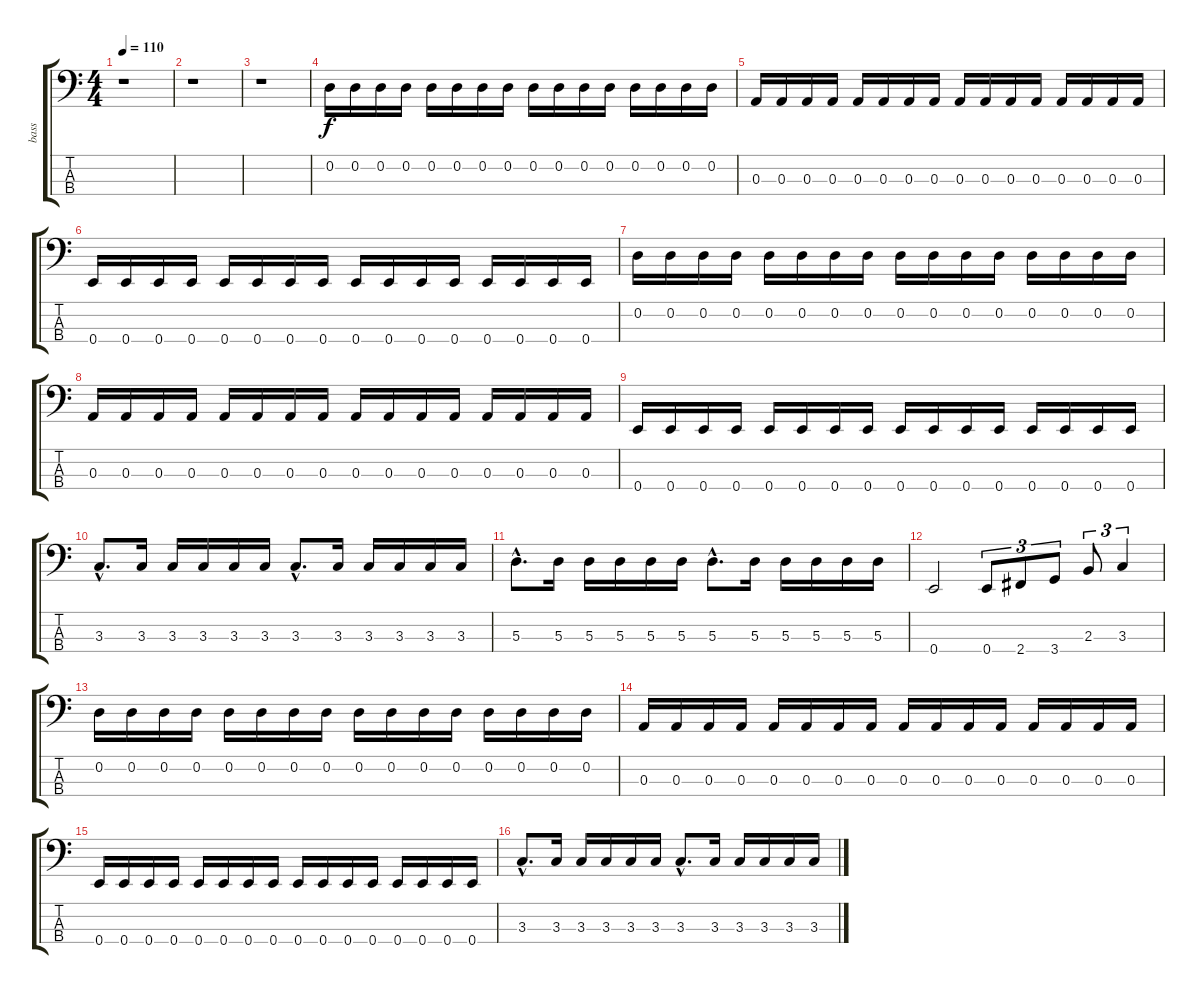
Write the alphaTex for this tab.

\track ("bass" "bass") {instrument electricbasspick}
\staff {score tabs}
\tuning (G2 D2 A1 E1) {hide}
\ts (4 4)
\tempo 110
\clef f4
\ks c
r.1{dy f} |
r.1 |
r.1 |
0.2.16 0.2.16 0.2.16 0.2.16 0.2.16 0.2.16 0.2.16 0.2.16 0.2.16 0.2.16 0.2.16 0.2.16 0.2.16 0.2.16 0.2.16 0.2.16 |
0.3.16 0.3.16 0.3.16 0.3.16 0.3.16 0.3.16 0.3.16 0.3.16 0.3.16 0.3.16 0.3.16 0.3.16 0.3.16 0.3.16 0.3.16 0.3.16 |
0.4.16 0.4.16 0.4.16 0.4.16 0.4.16 0.4.16 0.4.16 0.4.16 0.4.16 0.4.16 0.4.16 0.4.16 0.4.16 0.4.16 0.4.16 0.4.16 |
0.2.16 0.2.16 0.2.16 0.2.16 0.2.16 0.2.16 0.2.16 0.2.16 0.2.16 0.2.16 0.2.16 0.2.16 0.2.16 0.2.16 0.2.16 0.2.16 |
0.3.16 0.3.16 0.3.16 0.3.16 0.3.16 0.3.16 0.3.16 0.3.16 0.3.16 0.3.16 0.3.16 0.3.16 0.3.16 0.3.16 0.3.16 0.3.16 |
0.4.16 0.4.16 0.4.16 0.4.16 0.4.16 0.4.16 0.4.16 0.4.16 0.4.16 0.4.16 0.4.16 0.4.16 0.4.16 0.4.16 0.4.16 0.4.16 |
3.3{hac}.8{d} 3.3.16 3.3.16 3.3.16 3.3.16 3.3.16 3.3{hac}.8{d} 3.3.16 3.3.16 3.3.16 3.3.16 3.3.16 |
5.3{hac}.8{d} 5.3.16 5.3.16 5.3.16 5.3.16 5.3.16 5.3{hac}.8{d} 5.3.16 5.3.16 5.3.16 5.3.16 5.3.16 |
0.4.2 0.4.8{tu (3 2)} 2.4.8{tu (3 2)} 3.4.8{tu (3 2)} 2.3.8{tu (3 2)} 3.3.4{tu (3 2)} |
0.2.16 0.2.16 0.2.16 0.2.16 0.2.16 0.2.16 0.2.16 0.2.16 0.2.16 0.2.16 0.2.16 0.2.16 0.2.16 0.2.16 0.2.16 0.2.16 |
0.3.16 0.3.16 0.3.16 0.3.16 0.3.16 0.3.16 0.3.16 0.3.16 0.3.16 0.3.16 0.3.16 0.3.16 0.3.16 0.3.16 0.3.16 0.3.16 |
0.4.16 0.4.16 0.4.16 0.4.16 0.4.16 0.4.16 0.4.16 0.4.16 0.4.16 0.4.16 0.4.16 0.4.16 0.4.16 0.4.16 0.4.16 0.4.16 |
3.3{hac}.8{d} 3.3.16 3.3.16 3.3.16 3.3.16 3.3.16 3.3{hac}.8{d} 3.3.16 3.3.16 3.3.16 3.3.16 3.3.16
